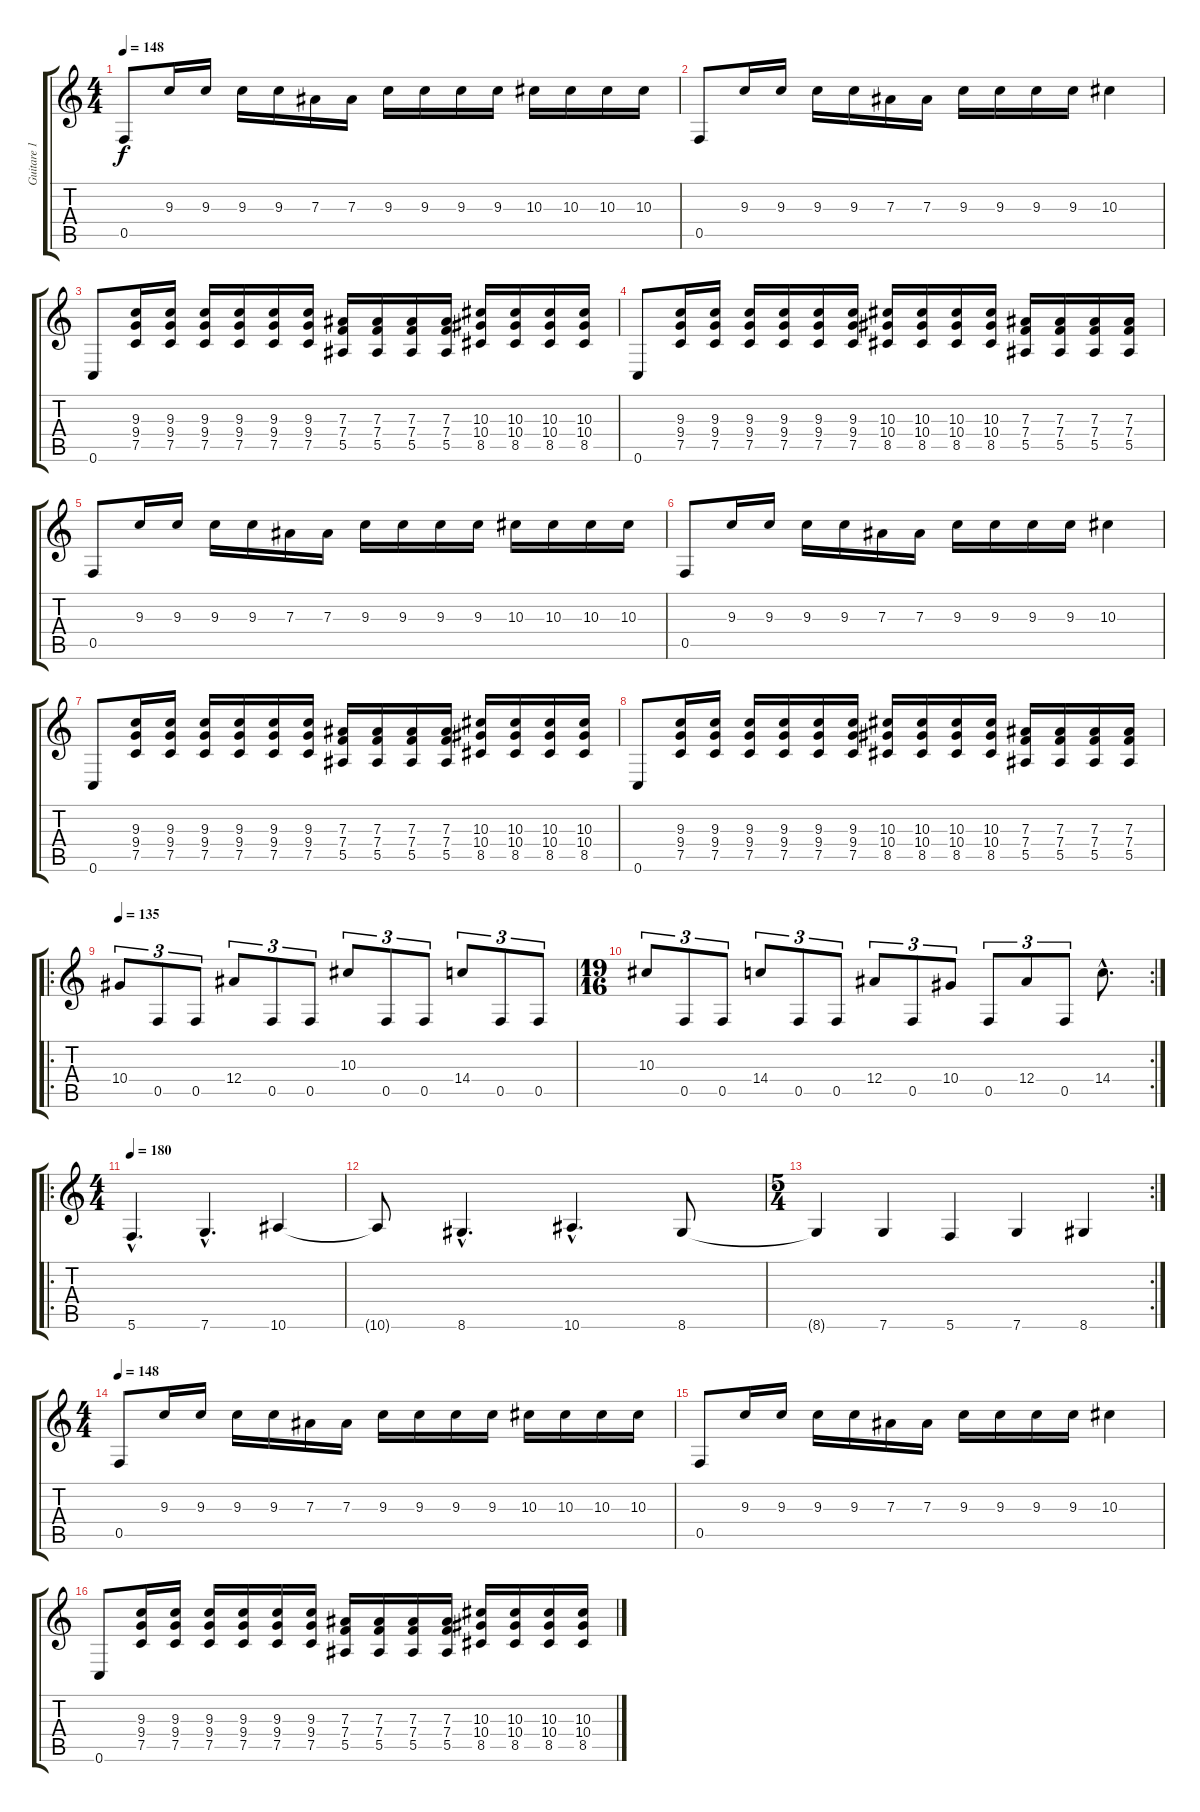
\track ("Guitare 1" "Guitare 1") {instrument distortionguitar}
\staff {score tabs}
\tuning (C4 G3 Eb3 Bb2 F2 C2) {hide}
\ts (4 4)
\tempo 148
\clef g2
\ks c
0.5.8{dy f instrument distortionguitar} 9.3.16 9.3.16 9.3.16 9.3.16 7.3.16 7.3.16 9.3.16 9.3.16 9.3.16 9.3.16 10.3.16 10.3.16 10.3.16 10.3.16 |
0.5.8 9.3.16 9.3.16 9.3.16 9.3.16 7.3.16 7.3.16 9.3.16 9.3.16 9.3.16 9.3.16 10.3.4 |
0.6.8 (9.3 9.4 7.5).16 (9.3 9.4 7.5).16 (9.3 9.4 7.5).16 (9.3 9.4 7.5).16 (9.3 9.4 7.5).16 (9.3 9.4 7.5).16 (7.3 7.4 5.5).16 (7.3 7.4 5.5).16 (7.3 7.4 5.5).16 (7.3 7.4 5.5).16 (10.3 10.4 8.5).16 (10.3 10.4 8.5).16 (10.3 10.4 8.5).16 (10.3 10.4 8.5).16 |
0.6.8 (9.3 9.4 7.5).16 (9.3 9.4 7.5).16 (9.3 9.4 7.5).16 (9.3 9.4 7.5).16 (9.3 9.4 7.5).16 (9.3 9.4 7.5).16 (10.3 10.4 8.5).16 (10.3 10.4 8.5).16 (10.3 10.4 8.5).16 (10.3 10.4 8.5).16 (7.3 7.4 5.5).16 (7.3 7.4 5.5).16 (7.3 7.4 5.5).16 (7.3 7.4 5.5).16 |
0.5.8 9.3.16 9.3.16 9.3.16 9.3.16 7.3.16 7.3.16 9.3.16 9.3.16 9.3.16 9.3.16 10.3.16 10.3.16 10.3.16 10.3.16 |
0.5.8 9.3.16 9.3.16 9.3.16 9.3.16 7.3.16 7.3.16 9.3.16 9.3.16 9.3.16 9.3.16 10.3.4 |
0.6.8 (9.3 9.4 7.5).16 (9.3 9.4 7.5).16 (9.3 9.4 7.5).16 (9.3 9.4 7.5).16 (9.3 9.4 7.5).16 (9.3 9.4 7.5).16 (7.3 7.4 5.5).16 (7.3 7.4 5.5).16 (7.3 7.4 5.5).16 (7.3 7.4 5.5).16 (10.3 10.4 8.5).16 (10.3 10.4 8.5).16 (10.3 10.4 8.5).16 (10.3 10.4 8.5).16 |
0.6.8 (9.3 9.4 7.5).16 (9.3 9.4 7.5).16 (9.3 9.4 7.5).16 (9.3 9.4 7.5).16 (9.3 9.4 7.5).16 (9.3 9.4 7.5).16 (10.3 10.4 8.5).16 (10.3 10.4 8.5).16 (10.3 10.4 8.5).16 (10.3 10.4 8.5).16 (7.3 7.4 5.5).16 (7.3 7.4 5.5).16 (7.3 7.4 5.5).16 (7.3 7.4 5.5).16 |
\ro
\tempo 135
10.4.8{tu (3 2)} 0.5.8{tu (3 2)} 0.5.8{tu (3 2)} 12.4.8{tu (3 2)} 0.5.8{tu (3 2)} 0.5.8{tu (3 2)} 10.3.8{tu (3 2)} 0.5.8{tu (3 2)} 0.5.8{tu (3 2)} 14.4.8{tu (3 2)} 0.5.8{tu (3 2)} 0.5.8{tu (3 2)} |
\rc 2
\ts (19 16)
10.3.8{tu (3 2)} 0.5.8{tu (3 2)} 0.5.8{tu (3 2)} 14.4.8{tu (3 2)} 0.5.8{tu (3 2)} 0.5.8{tu (3 2)} 12.4.8{tu (3 2)} 0.5.8{tu (3 2)} 10.4.8{tu (3 2)} 0.5.8{tu (3 2)} 12.4.8{tu (3 2)} 0.5.8{tu (3 2)} 14.4{hac}.8{d} |
\ro
\ts (4 4)
\tempo 180
5.6{hac}.4{d} 7.6{hac}.4{d} 10.6.4 |
10.6{t}.8 8.6{hac}.4{d} 10.6{hac}.4{d} 8.6.8 |
\rc 2
\ts (5 4)
8.6{t}.4 7.6.4 5.6.4 7.6.4 8.6.4 |
\ts (4 4)
\tempo 148
0.5.8 9.3.16 9.3.16 9.3.16 9.3.16 7.3.16 7.3.16 9.3.16 9.3.16 9.3.16 9.3.16 10.3.16 10.3.16 10.3.16 10.3.16 |
0.5.8 9.3.16 9.3.16 9.3.16 9.3.16 7.3.16 7.3.16 9.3.16 9.3.16 9.3.16 9.3.16 10.3.4 |
0.6.8 (9.3 9.4 7.5).16 (9.3 9.4 7.5).16 (9.3 9.4 7.5).16 (9.3 9.4 7.5).16 (9.3 9.4 7.5).16 (9.3 9.4 7.5).16 (7.3 7.4 5.5).16 (7.3 7.4 5.5).16 (7.3 7.4 5.5).16 (7.3 7.4 5.5).16 (10.3 10.4 8.5).16 (10.3 10.4 8.5).16 (10.3 10.4 8.5).16 (10.3 10.4 8.5).16
